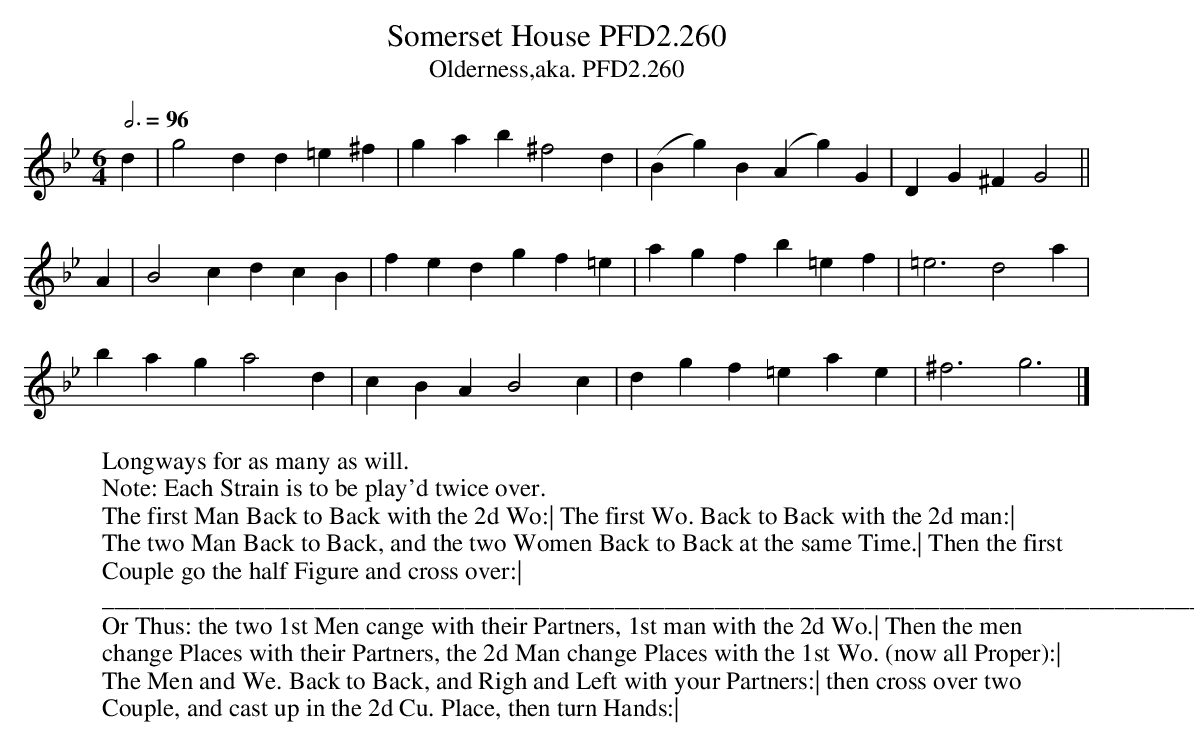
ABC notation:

X:1
T:Somerset House PFD2.260
T:Olderness,aka. PFD2.260
M:6/4
L:1/4
Q:3/4=96
K:Gmin
d|g2dd=e^f|gab^f2d|(Bg)B(Ag)G|DG^FG2||
A|B2cdcB|fedgf=e|agfb=ef|=e3d2a|
baga2d|cBAB2c|dgf=eae|^f3g3|]
W:Longways for as many as will.
W:Note: Each Strain is to be play'd twice over.
W:The first Man Back to Back with the 2d Wo:| The first Wo. Back to Back with the 2d man:|
W:The two Man Back to Back, and the two Women Back to Back at the same Time.| Then the first
W:Couple go the half Figure and cross over:|
W:________________________________________________________________________________________
W:Or Thus: the two 1st Men cange with their Partners, 1st man with the 2d Wo.| Then the men
W:change Places with their Partners, the 2d Man change Places with the 1st Wo. (now all Proper):|
W:The Men and We. Back to Back, and Righ and Left with your Partners:| then cross over two
W:Couple, and cast up in the 2d Cu. Place, then turn Hands:|
